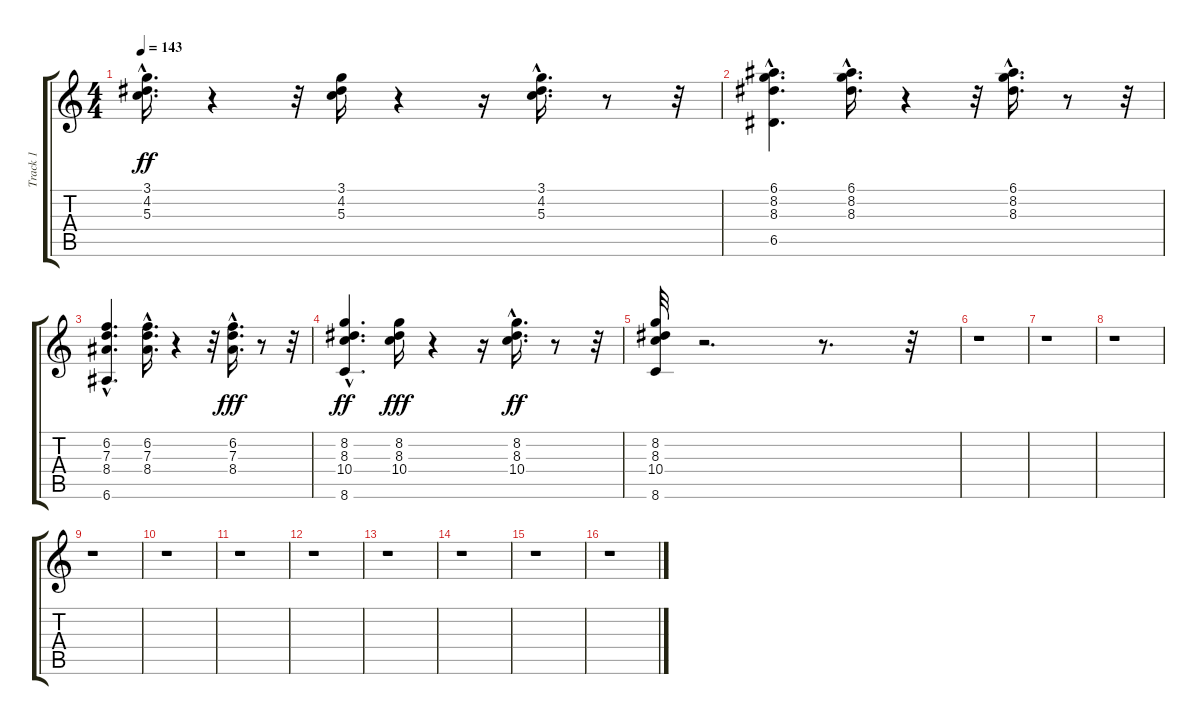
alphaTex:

\track ("Track 1" "Track 1") {instrument distortionguitar}
\staff {score tabs}
\tuning (E4 B3 G3 D3 A2 E2) {hide}
\ts (4 4)
\tempo 143
\clef g2
\ks c
(3.1{hac} 4.2{hac} 5.3{hac}).16{d dy ff} r.4 r.32 (3.1 4.2 5.3).16 r.4 r.16 (3.1{hac} 4.2 5.3{hac}).16{d} r.8 r.32 |
(6.1{hac} 8.2 8.3{hac} 6.5{hac}).4{d} (6.1{hac} 8.2{hac} 8.3{hac}).16{d} r.4 r.32 (6.1 8.2{hac} 8.3{hac}).16{d} r.8 r.32 |
(6.2{hac} 7.3{hac} 8.4{hac} 6.6{hac}).4{d} (6.2{hac} 7.3{hac} 8.4).16{d} r.4 r.32 (6.2{hac} 7.3{hac} 8.4{hac}).16{d dy fff} r.8 r.32 |
(8.2{hac} 8.3{hac} 10.4 8.6).4{d dy ff} (8.2 8.3 10.4).16{dy fff} r.4 r.16 (8.2{hac} 8.3{hac} 10.4{hac}).16{d dy ff} r.8 r.32 |
(8.2 8.3 10.4 8.6).32 r.2{d} r.8{d} r.32 |
r.1 |
r.1 |
r.1 |
r.1 |
r.1 |
r.1 |
r.1 |
r.1 |
r.1 |
r.1 |
r.1
